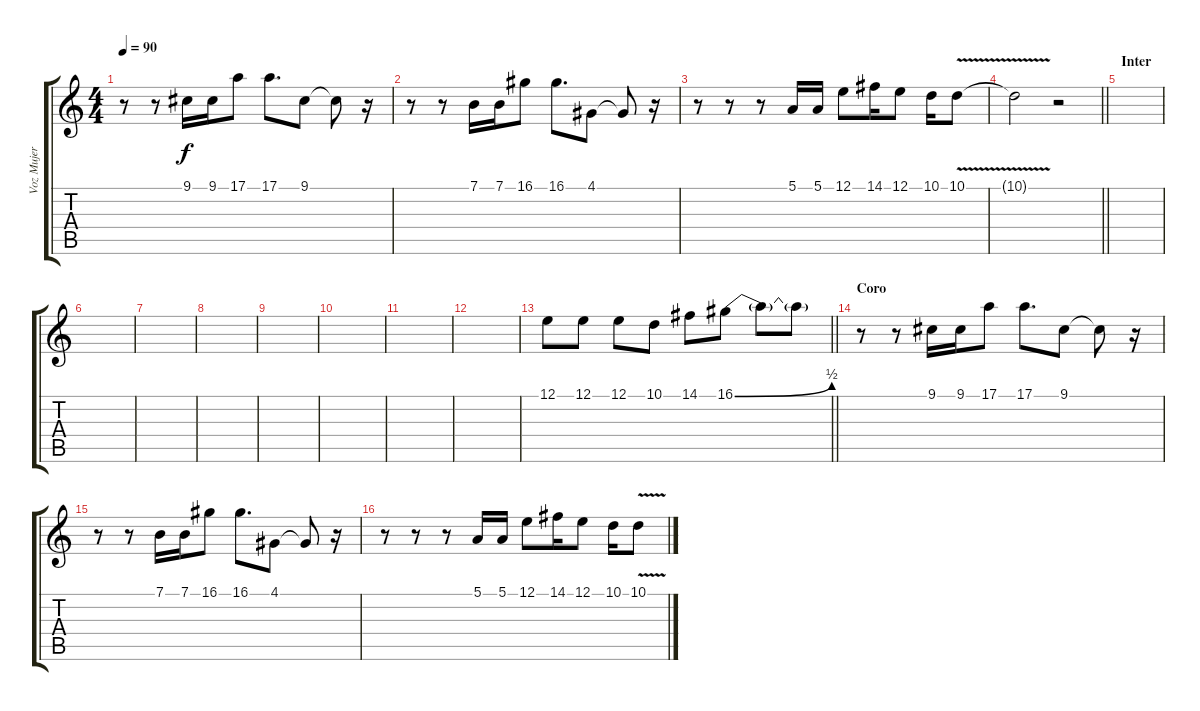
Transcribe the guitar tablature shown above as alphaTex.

\track ("Voz Mujer" "Voz Mujer") {instrument sopranosax}
\staff {score tabs}
\tuning (E4 B3 G3 D3 A2 E2) {hide}
\ts (4 4)
\tempo 90
\clef g2
\ks c
r.8{dy f} r.8 9.1.16 9.1.16 17.1.8 17.1.8{d} 9.1.8 9.1{t}.8 r.16 |
r.8 r.8 7.1.16 7.1.16 16.1.8 16.1.8{d} 4.1.8 4.1{t}.8 r.16 |
r.8 r.8 r.8 5.1.16 5.1.16 12.1.8 14.1.16 12.1.8 10.1.16 10.1{v}.8 |
\barLineRight lightlight
10.1{t}.2 r.2 |
\section ("" "Inter")
|
|
|
|
|
|
|
|
\barLineRight lightlight
12.1.8 12.1.8 12.1.8 10.1.8 14.1.8 16.1{be (bend 0 0 60 2)}.8 16.1{t}.8 16.1{t}.8 |
\section ("" "Coro")
r.8 r.8 9.1.16 9.1.16 17.1.8 17.1.8{d} 9.1.8 9.1{t}.8 r.16 |
r.8 r.8 7.1.16 7.1.16 16.1.8 16.1.8{d} 4.1.8 4.1{t}.8 r.16 |
r.8 r.8 r.8 5.1.16 5.1.16 12.1.8 14.1.16 12.1.8 10.1.16 10.1{v}.8
